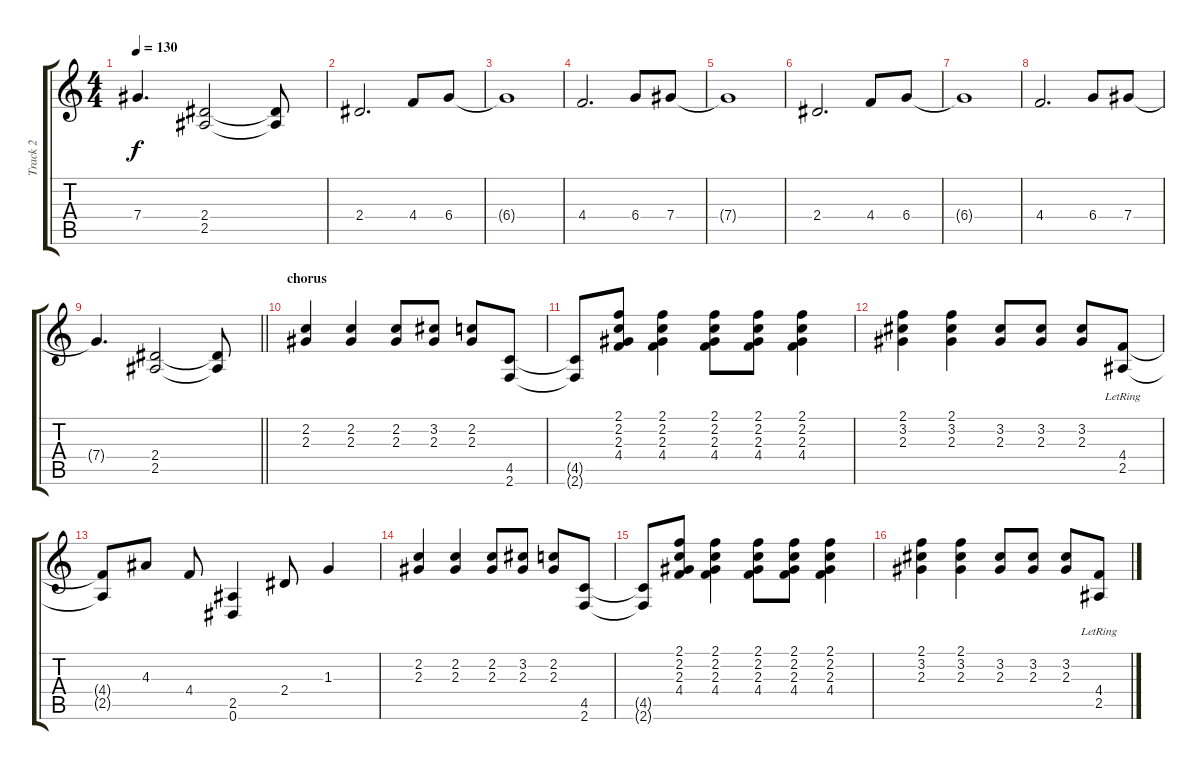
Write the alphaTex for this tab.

\track ("Track 2" "Track 2") {instrument distortionguitar}
\staff {score tabs}
\tuning (Eb4 Bb3 Gb3 Db3 Ab2 Eb2) {hide}
\ts (4 4)
\tempo 130
\clef g2
\ks c
7.4{t}.4{d dy f} (2.4 2.5).2 (2.4{t} 2.5{t}).8 |
2.4.2{d} 4.4.8 6.4.8 |
6.4{t}.1 |
4.4.2{d} 6.4.8 7.4.8 |
7.4{t}.1 |
2.4.2{d} 4.4.8 6.4.8 |
6.4{t}.1 |
4.4.2{d} 6.4.8 7.4.8 |
\barLineRight lightlight
7.4{t}.4{d} (2.4 2.5).2 (2.4{t} 2.5{t}).8 |
\section ("" "chorus")
(2.2 2.3).4{volume 10} (2.2 2.3).4 (2.2 2.3).8 (3.2 2.3).8 (2.2 2.3).8 (4.5 2.6).8 |
(4.5{t} 2.6{t}).8 (2.1 2.2 2.3 4.4).8 (2.1 2.2 2.3 4.4).4 (2.1 2.2 2.3 4.4).8 (2.1 2.2 2.3 4.4).8 (2.1 2.2 2.3 4.4).4 |
(2.1 3.2 2.3).4 (2.1 3.2 2.3).4 (3.2 2.3).8 (3.2 2.3).8 (3.2 2.3).8 (4.4{lr} 2.5).8 |
(4.4{t} 2.5{t}).8 4.3.8 4.4.8 (2.5 0.6).4 2.4.8 1.3.4 |
(2.2 2.3).4 (2.2 2.3).4 (2.2 2.3).8 (3.2 2.3).8 (2.2 2.3).8 (4.5 2.6).8 |
(4.5{t} 2.6{t}).8 (2.1 2.2 2.3 4.4).8 (2.1 2.2 2.3 4.4).4 (2.1 2.2 2.3 4.4).8 (2.1 2.2 2.3 4.4).8 (2.1 2.2 2.3 4.4).4 |
(2.1 3.2 2.3).4 (2.1 3.2 2.3).4 (3.2 2.3).8 (3.2 2.3).8 (3.2 2.3).8 (4.4{lr} 2.5).8
